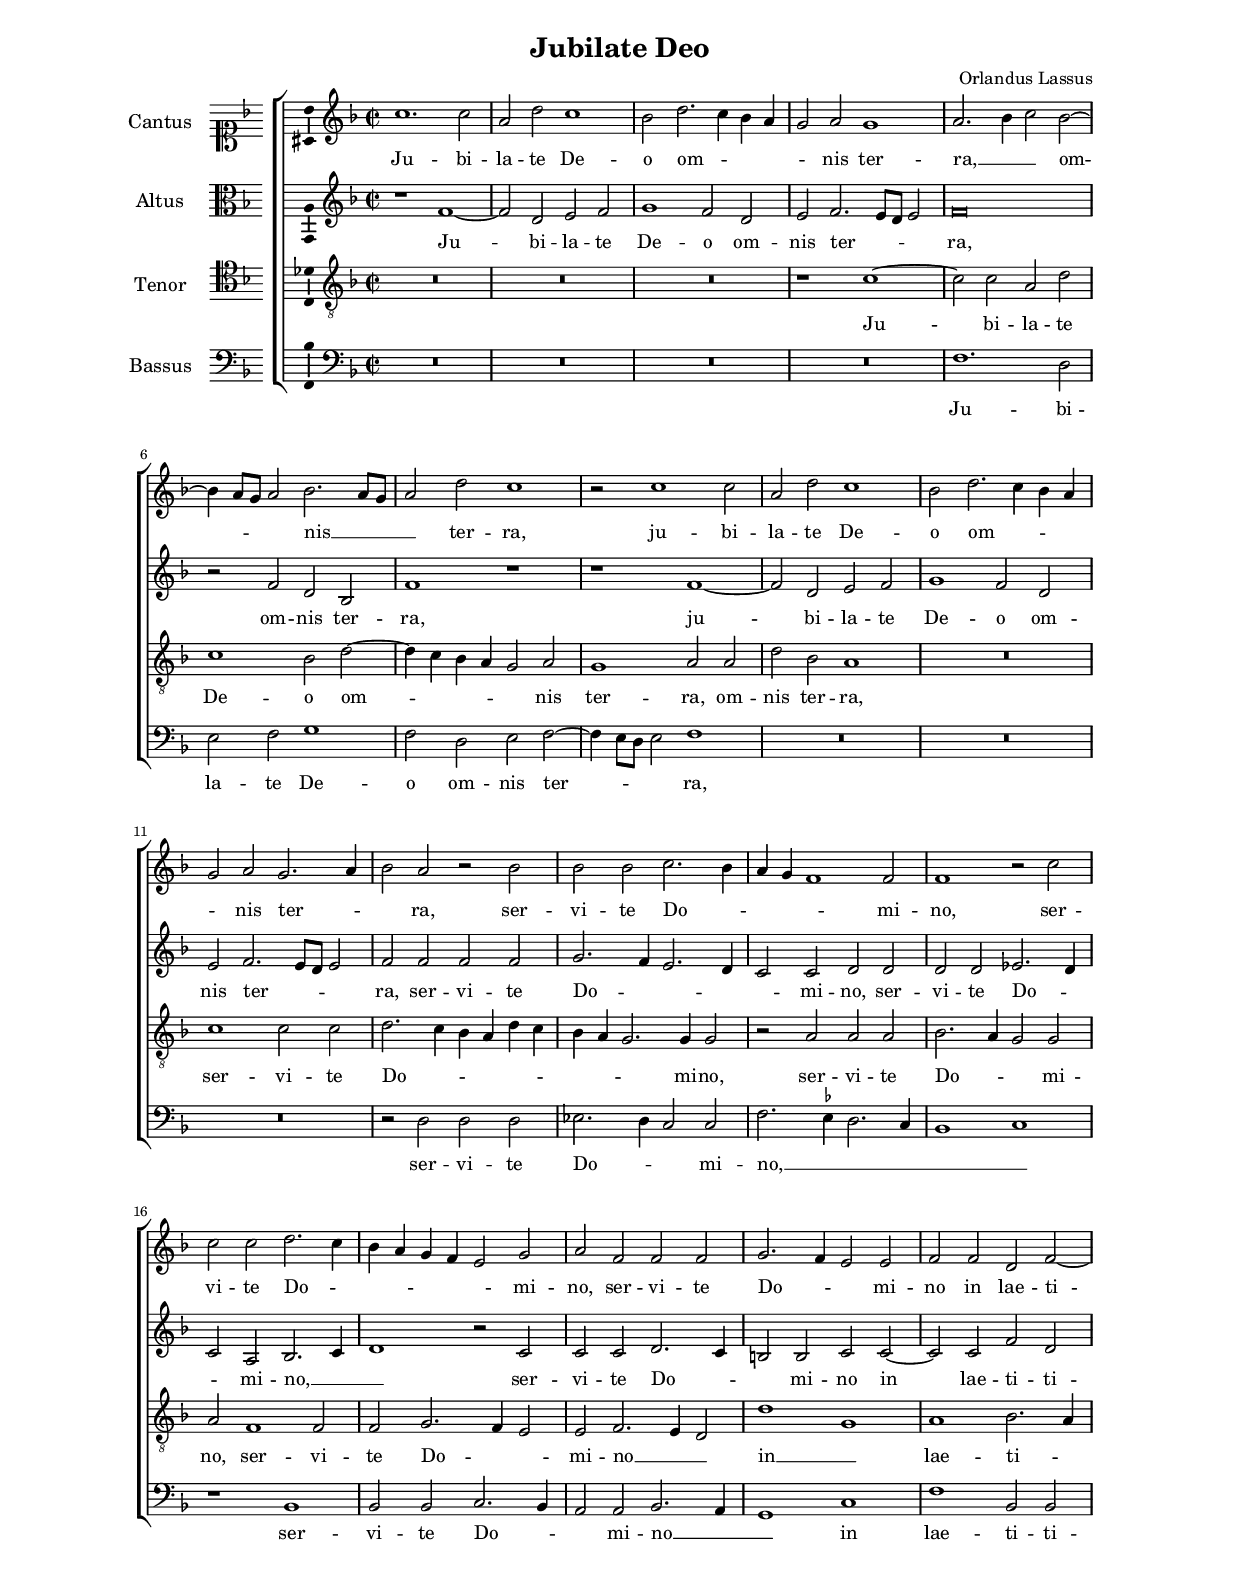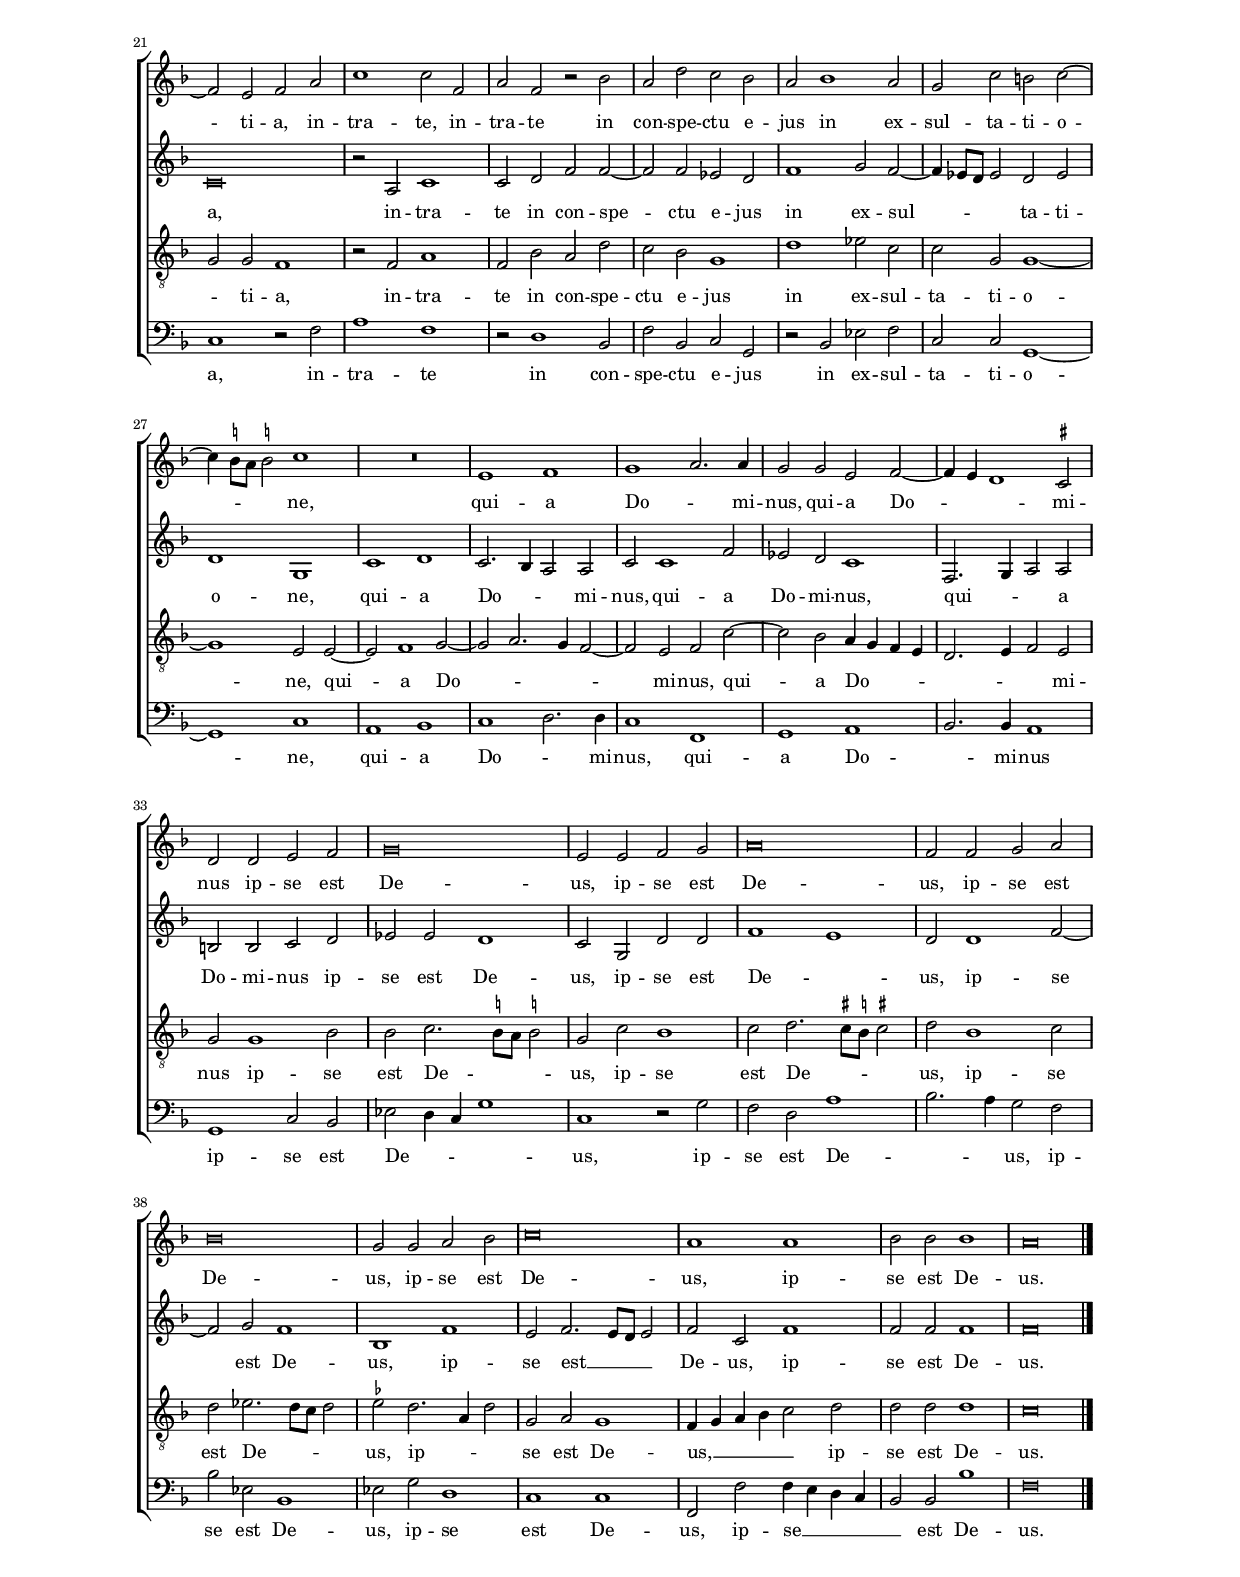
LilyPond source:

\header
{
  title="Jubilate Deo"
  composer="Orlandus Lassus"
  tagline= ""
}

\version "2.24.1"
\include "deutsch.ly"
#(set-global-staff-size 15)
% #(set-default-paper-size "letter")
#(ly:set-option 'point-and-click #f)

	
global = {
	\key f \major
	\time 2/2 \set Score.measureLength = #(ly:make-moment 2/1)
	\skip 1*2*43 \bar "|."
	}

	ficta = { \once \set suggestAccidentals = ##t }
	
	forget = #(define-music-function (music) (ly:music?) #{
		\accidentalStyle forget
		$music
		\accidentalStyle default
		#})
	

\paper
	{
	top-margin = 2 \cm
	bottom-margin = 2 \cm
	left-margin = 2.5 \cm
	right-margin = 2.5 \cm
	ragged-bottom = ##f
	ragged-last-bottom = ##f
	print-page-number = ##f
	system-system-spacing = #'((basic-distance . 17) (minimum-distance . 14) (padding . 5) (strechability . 150))
	systems-per-page = 4
%	min-systems-per-page = 3
	}


incipitcantus = \markup { \score {
	{
	\set Staff.instrumentName = \markup { \fontsize #1 "Cantus" }
	\key f \major
	\clef soprano
	s4 \bar ""
	}
	\layout  {
	raggedright = ##t
	indent = 1.6 \cm
	line-width = 2.5\cm
	\context { \Staff \remove Time_signature_engraver }
	\override Staff.Clef.Y-extent = #'(0 . 0)
	}} \hspace #1 }


incipitaltus = \markup { \score {
	{
	\set Staff.instrumentName = \markup { \fontsize #1 "Altus" }
	\key f \major
	\clef alto
	s4 \bar ""
	}
	\layout  {
	raggedright = ##t
	indent = 1.6 \cm
	line-width = 2.5\cm
	\context { \Staff \remove Time_signature_engraver }
	\override Staff.Clef.Y-extent = #'(0 . 0)
	}} \hspace #1 }


incipittenor = \markup { \score {
	{
	\set Staff.instrumentName = \markup { \fontsize #1 "Tenor" }
	\key f \major
	\clef tenor
	s4 \bar ""
	}
	\layout  {
	raggedright = ##t
	indent = 1.6 \cm
	line-width = 2.5\cm
	\context { \Staff \remove Time_signature_engraver }
	\override Staff.Clef.Y-extent = #'(0 . 0)
	}} \hspace #1 }


incipitbassus = \markup { \score {
	{
	\set Staff.instrumentName = \markup { \fontsize #1 "Bassus" }
	\key f \major
	\clef bass
	s4 \bar ""
	}
	\layout  {
	raggedright = ##t
	indent = 1.6 \cm
	line-width = 2.5\cm
	\context { \Staff \remove Time_signature_engraver }
	\override Staff.Clef.Y-extent = #'(0 . 0)
	}} \hspace #1 }


cantus =  \relative c''
	{
	c1. c2
	a2 d c1
	b2 d2. c4 b a
	g2 a g1
%5
	a2. b4 c2 b~ |
	b4 a8 g a2 b2. a8 g
	a2 d c1
	r2 c1 c2
	a2 d c1
%10
	b2 d2. c4 b a |
	g2 a g2. a4
	b2 a r b
	b2 b c2. b4
	a4 g f1 f2
%15
	f1 r2 c' |
	c2 c d2. c4
	b4 a g f e2 g
	a2 f f f
	g2. f4 e2 e
%20
	f2 f d f~ |
	f2 e f a
	c1 c2 f,
	a2 f r b
	a2 d c b
%25
	a2 b1 a2 |
	g2 c2 h c~
	c4 \ficta \stemDown h8 a \stemNeutral \ficta h!2 c1
	R\breve
	e,1 f
%30
	g1 a2. a4 |
	g2 g e f~
	f4 e d1 \ficta cis2
	d2 d e f
	g\breve
%35
	e2 e f g |
	a\breve
	f2 f g a
	b\breve
	g2 g a b
%40
	c\breve |
	a1 a
	b2 b b1
	a\breve |
	}


altus =  \relative c'
	{
	r1 f~
	f2 d e f
	g1 f2 d
	e2 f2. e8 d e2
%5
	f\breve |
	r2 f d b
	f'1 r
	r1 f~
	f2 d e f
%10
	g1 f2 d |
	e2 f2. e8 d e2
	f2 f f f
	g2. f4 e2. d4
	c2 c d d
%15
	d2 d es2. d4 |
	c2 a b2. c4
	d1 r2 c
	c2 c d2. c4
	h2 h c c~
%20
	c2 c f d |
	c\breve
	r2 a c1
	c2 d f f~
	f2 f es d
%25
	f1 g2 f~ |
	f4 es8 d es2 d es
	d1 g,
	c1 d
	c2. b4 a2 a
%30
	c2 c1 f2 |
	es2 d c1
	f,2. g4 a2 a
	h2 h c d
	es2 es d1
%35
	c2 g d' d |
	f1 e
	d2 d1 f2~
	f2 g f1
	b,1 f'
%40
	e2 f2. e8 d e2 |
	f2 c f1
	f2 f f1
	f\breve |
	}


tenor =  \relative c'
	{
	R\breve
	R\breve
	R\breve
	r1 c~
%5
	c2 c a d |
	c1 b2 d~
	d4 c b a g2 a
	g1 a2 a
	d2 b a1
%10
	R\breve |
	c1 c2 c
	d2. c4 b a d c
	b4 a g2. g4 g2
	r2 a a a
%15
	b2. a4 g2 g |
	a2 f1 f2
	f2 g2. f4 e2
	e2 f2. e4 d2
	d'1 g,
%20
	a1 b2. a4 |
	g2 g f1
	r2 f a1
	f2 b a d
	c2 b g1
%25
	d'1 es2 c |
	c2 g g1~
	g1 e2 e~
	e2 f1 g2~
	g2 a2. g4 f2~
%30
	f2 e f c'~ |
	c2 b a4 g f e
	d2. e4 f2 e
	g2 g1 b2
	b2 c2. \stemDown \ficta h8 a \stemNeutral \ficta h!2
%35
	g2 c b1 |
	c2 d2. \ficta cis8 \ficta h \ficta cis!2
	d2 b1 c2
	d2 es2. d8 c d2
	\ficta es2 d2. a4 d2
%40
	g,2 a g1 |
	f4 g a b c2 d
	d2 d d1
	c\breve |
	}


bassus  =  \relative c
	{
	R\breve
	R\breve
	R\breve
	R\breve
%5
	f1. d2 |
	e2 f g1
	f2 d e f~
	f4 e8 d e2 f1
	R\breve
%10
	R\breve |
	R\breve
	r2 d d d
	es2. d4 c2 c
	f2. \ficta es4 d2. c4
%15
	b1 c |
	r1 b
	b2 b c2. b4
	a2 a b2. a4
	g1 c
%20
	f1 b,2 b |
	c1 r2 f
	a1 f
	r2 d1 b2
	f'2 b, c g
%25
	r2 b es f |
	c2 c g1~
	g1 c
	a1 b
	c1 d2. d4
%30
	c1 f, |
	g1 a
	b2. b4 a1
	g1 c2 b
	es2 d4 c g'1
%35
	c,1 r2 g' |
	f2 d a'1
	b2. a4 g2 f
	b2 es, b1
	es2 g d1
%40
	c1 c |
	f,2 f' f4 e d c
	b2 b b'1
	f\breve |
	}

lyricscantus = \lyricmode {
	Ju -- bi -- la -- te De -- o om -- _ _ _ _ nis ter -- ra, __ _ _
	om -- _ _ _ nis __ _ _ _ ter -- ra,
	ju -- bi -- la -- te De -- o om -- _ _ _ _ nis ter -- _ _ ra,
	ser -- vi -- te Do -- _ _ _ _ mi -- no,
	ser -- vi -- te Do -- _ _ _ _ _ _ mi -- no,
	ser -- vi -- te Do -- _ _ mi -- no
	in lae -- ti -- ti -- a,
	in -- tra -- te,
	in -- tra -- te in con -- spe -- ctu e -- jus
	in ex -- sul -- ta -- ti -- o -- _ _ _ ne,
	qui -- a Do -- _ mi -- nus,
	qui -- a Do -- _ _ mi -- nus
	ip -- se est De -- us,
	ip -- se est De -- us,
	ip -- se est De -- us,
	ip -- se est De -- us,
	ip -- se est De -- us.
	}


lyricsaltus = \lyricmode {
	Ju -- bi -- la -- te De -- o om -- nis ter -- _ _ _ ra,
	om -- nis ter -- ra,
	ju -- bi -- la -- te De -- o om -- nis ter -- _ _ _ ra,
	ser -- vi -- te Do -- _ _ _ _ mi -- no,
	ser -- vi -- te Do -- _ _ mi -- no, __ _ _
	ser -- vi -- te Do -- _ _ mi -- no
	in lae -- ti -- ti -- a,
	in -- tra -- te in con -- spe -- ctu e -- jus
	in ex -- sul -- _ _ _ ta -- ti -- o -- ne,
	qui -- a Do -- _ _ mi -- nus,
	qui -- a Do -- mi -- nus,
	qui -- _ _ a Do -- mi -- nus
	ip -- se est De -- us,
	ip -- se est De -- _ us,
	ip -- se est De -- us,
	ip -- se est __ _ _ _ De -- us,
	ip -- se est De -- us.
	}


lyricstenor = \lyricmode {
	Ju -- bi -- la -- te De -- o om -- _ _ _ _ nis ter -- ra,
	om -- nis ter -- ra,
	ser -- vi -- te Do -- _ _ _ _ _ _ _ _ mi -- no,
	ser -- vi -- te Do -- _ _ mi -- no,
	ser -- vi -- te Do -- _ _ mi -- no __ _ _ 
	in __ _ lae -- ti -- _ _ ti -- a,
	in -- tra -- te in con -- spe -- ctu e -- jus
	in ex -- sul -- ta -- ti -- o -- ne,
	qui -- a Do -- _ _ _ mi -- nus,
	qui -- a Do -- _ _ _ _ _ _ mi -- nus
	ip -- se est De -- _ _ _ us,
	ip -- se est De -- _ _ _ us,
	ip -- se est De -- _ _ _ us,
	ip -- _ _ se est De -- us, __ _ _ _ _
	ip -- se est De -- us.
	}


lyricsbassus = \lyricmode {
	Ju -- bi -- la -- te De -- o om -- nis ter -- _ _ _ ra,
	ser -- vi -- te Do -- _ _ mi -- no, __ _ _ _ _ _
	ser -- vi -- te Do -- _ _ mi -- no __ _ _
	in lae -- ti -- ti -- a,
	in -- tra -- te in con -- spe -- ctu e -- jus
	in ex -- sul -- ta -- ti -- o -- ne,
	qui -- a Do -- _ mi -- nus,
	qui -- a Do -- _ mi -- nus
	ip -- se est De -- _ _ _ us,
	ip -- se est De -- _ _ us,
	ip -- se est De -- us,
	ip -- se est De -- us,
	ip -- se __ _ _ _ _ est De -- us.
	}


\score
{  
	\transpose f f {
	\new ChoirStaff \with { \override StaffGrouper.staff-staff-spacing.basic-distance = #12 }
	<<

	\new Staff << \global
	\new Voice="v1" {
		\set Staff.instrumentName=\incipitcantus
	%	\set Staff.instrumentName="S"
		\set Staff.midiInstrument = "reed organ"
		\clef violin
		\cantus }
	\new Lyrics \lyricsto "v1" {\lyricscantus }
	>>


	\new Staff << \global
	\new Voice="v2" {
		\set Staff.instrumentName=\incipitaltus
	%	\set Staff.instrumentName="A"
		\set Staff.midiInstrument = "reed organ"
		\clef violin
		\altus}
	\new Lyrics \lyricsto "v2" {\lyricsaltus }
	>>


	\new Staff << \global
	\new Voice="v3" {
		\set Staff.instrumentName=\incipittenor
	%	\set Staff.instrumentName="T"
		\set Staff.midiInstrument = "reed organ"
		\clef "G_8"
		\tenor }
	\new Lyrics \lyricsto "v3" {\lyricstenor }
	>>


	\new Staff << \global
	\new Voice="v4" {
		\set Staff.instrumentName=\incipitbassus
	%	\set Staff.instrumentName="B"
		\set Staff.midiInstrument = "reed organ"
		\clef bass
		\bassus }
	\new Lyrics \lyricsto "v4" {\lyricsbassus}
	>>

	>>
	} % transpose

	\layout
	{
	indent = 2.3 \cm
	\context { \Lyrics \override VerticalAxisGroup.nonstaff-relatedstaff-spacing.padding = #1.2 }
%	\context { \Lyrics \override LyricText.font-size = #1 }
	\context { \Staff \override TimeSignature.break-visibility = #end-of-line-invisible }
	\context { \Staff \consists Ambitus_engraver }
	\context { \Score \override BarNumber.padding = #2 }
	\context { \Voice \override NoteHead.style = #'baroque }
	}

\midi
	{
	\tempo 2 = 90
	}
	
}


% EOF
